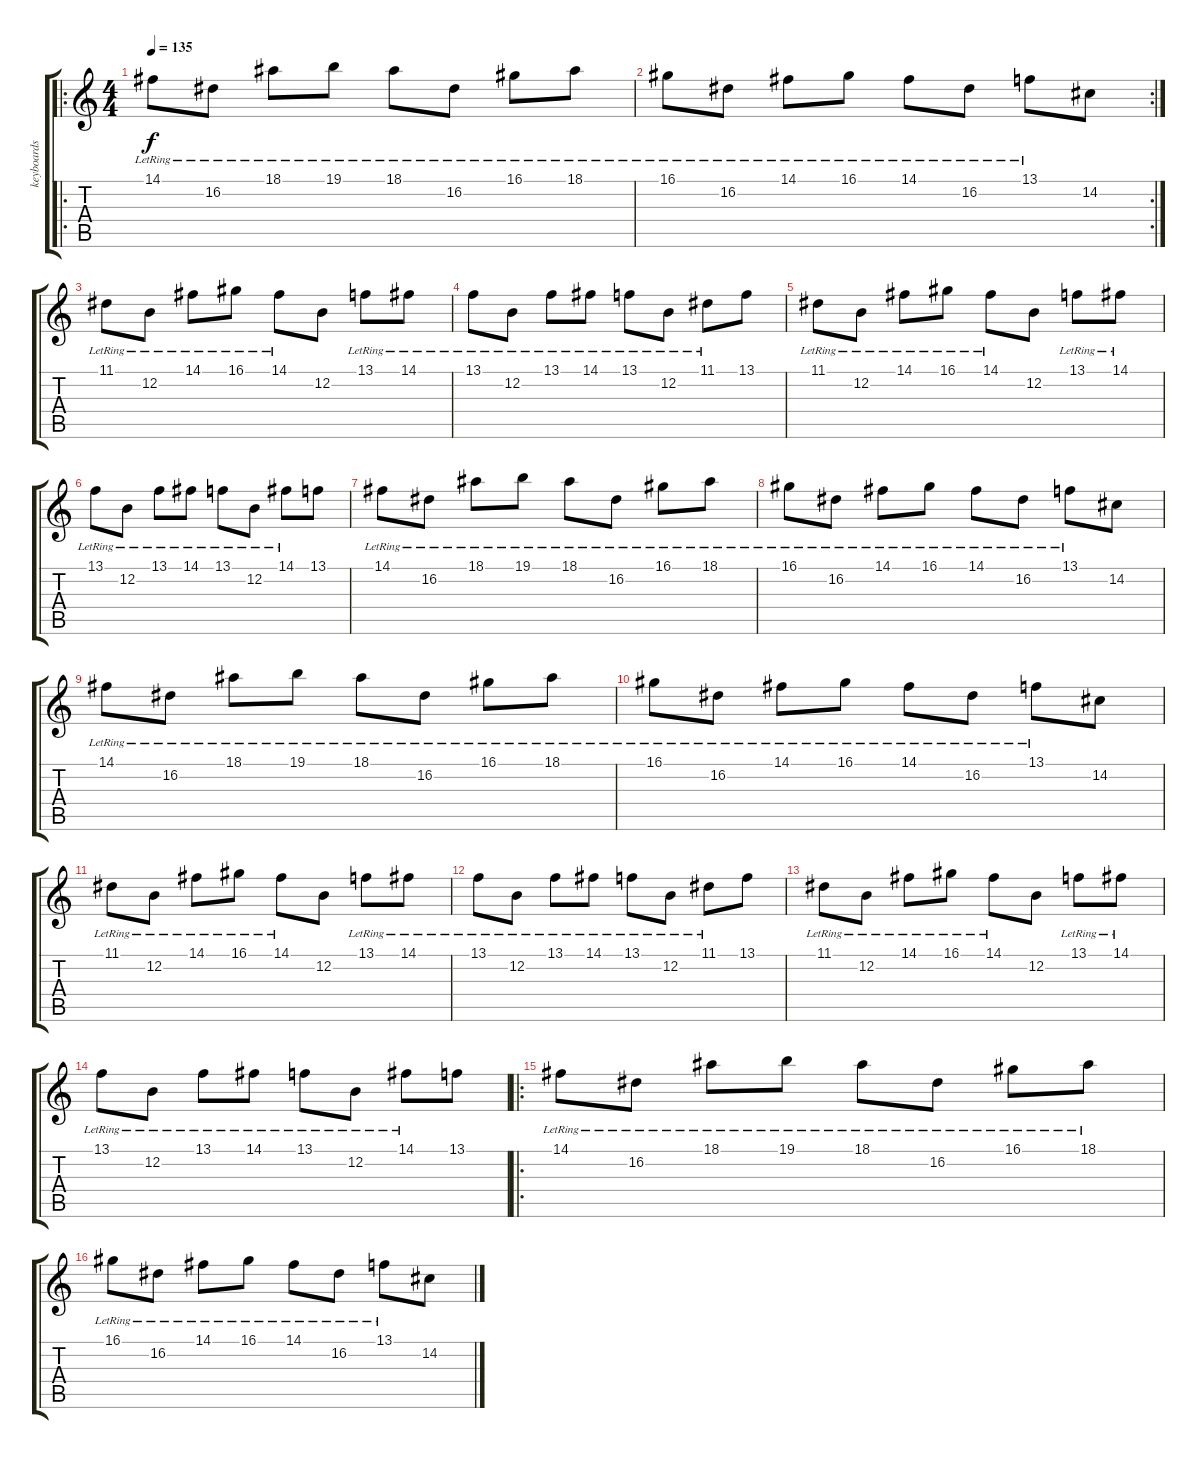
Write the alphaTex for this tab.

\track ("keyboards" "keyboards") {instrument vibraphone}
\staff {score tabs}
\tuning (E4 B3 G3 D3 A2 E2) {hide}
\ro
\ts (4 4)
\tempo 135
\clef g2
\ks c
14.1{lr}.8{dy f instrument vibraphone} 16.2{lr}.8 18.1{lr}.8 19.1{lr}.8 18.1{lr}.8 16.2{lr}.8 16.1{lr}.8 18.1{lr}.8 |
\rc 2
16.1{lr}.8 16.2{lr}.8 14.1{lr}.8 16.1{lr}.8 14.1{lr}.8 16.2{lr}.8 13.1{lr}.8 14.2.8 |
11.1{lr}.8 12.2{lr}.8 14.1{lr}.8 16.1{lr}.8 14.1{lr}.8 12.2.8 13.1{lr}.8 14.1{lr}.8 |
13.1{lr}.8 12.2{lr}.8 13.1{lr}.8 14.1{lr}.8 13.1{lr}.8 12.2{lr}.8 11.1{lr}.8 13.1.8 |
11.1{lr}.8 12.2{lr}.8 14.1{lr}.8 16.1{lr}.8 14.1{lr}.8 12.2.8 13.1{lr}.8 14.1{lr}.8 |
13.1{lr}.8 12.2{lr}.8 13.1{lr}.8 14.1{lr}.8 13.1{lr}.8 12.2{lr}.8 14.1{lr}.8 13.1.8 |
14.1{lr}.8 16.2{lr}.8 18.1{lr}.8 19.1{lr}.8 18.1{lr}.8 16.2{lr}.8 16.1{lr}.8 18.1{lr}.8 |
16.1{lr}.8 16.2{lr}.8 14.1{lr}.8 16.1{lr}.8 14.1{lr}.8 16.2{lr}.8 13.1{lr}.8 14.2.8 |
14.1{lr}.8 16.2{lr}.8 18.1{lr}.8 19.1{lr}.8 18.1{lr}.8 16.2{lr}.8 16.1{lr}.8 18.1{lr}.8 |
16.1{lr}.8 16.2{lr}.8 14.1{lr}.8 16.1{lr}.8 14.1{lr}.8 16.2{lr}.8 13.1{lr}.8 14.2.8 |
11.1{lr}.8 12.2{lr}.8 14.1{lr}.8 16.1{lr}.8 14.1{lr}.8 12.2.8 13.1{lr}.8 14.1{lr}.8 |
13.1{lr}.8 12.2{lr}.8 13.1{lr}.8 14.1{lr}.8 13.1{lr}.8 12.2{lr}.8 11.1{lr}.8 13.1.8 |
11.1{lr}.8 12.2{lr}.8 14.1{lr}.8 16.1{lr}.8 14.1{lr}.8 12.2.8 13.1{lr}.8 14.1{lr}.8 |
13.1{lr}.8 12.2{lr}.8 13.1{lr}.8 14.1{lr}.8 13.1{lr}.8 12.2{lr}.8 14.1{lr}.8 13.1.8 |
\ro
14.1{lr}.8 16.2{lr}.8 18.1{lr}.8 19.1{lr}.8 18.1{lr}.8 16.2{lr}.8 16.1{lr}.8 18.1{lr}.8 |
16.1{lr}.8 16.2{lr}.8 14.1{lr}.8 16.1{lr}.8 14.1{lr}.8 16.2{lr}.8 13.1{lr}.8 14.2.8
